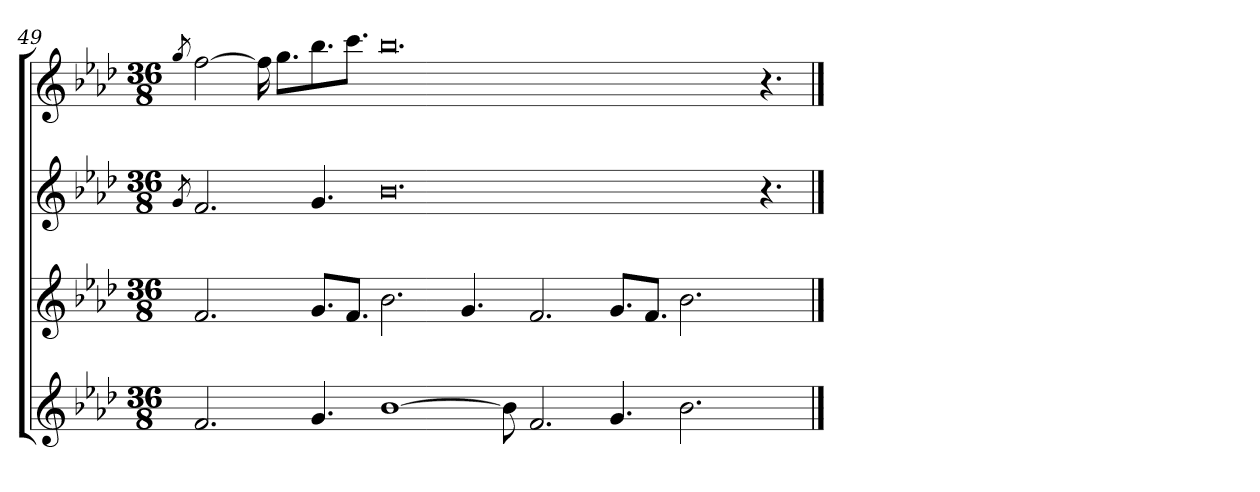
**kern	**kern	**kern	**kern
*part4	*part3	*part2	*part1
*staff4	*staff3	*staff2	*staff1
*clefG2	*clefG2	*clefG2	*clefG2
*k[b-e-a-d-]	*k[b-e-a-d-]	*k[b-e-a-d-]	*k[b-e-a-d-]
*M36/8	*M36/8	*M36/8	*M36/8
=49	=49	=49	=49
.	.	8qg	8qgg
2.f	2.f	2.f	[2ff
.	.	.	16ff]
.	.	.	8.gg\L
4.g	8.g/L	4.g	8.bb-\
.	8.f/J	.	8.ccc\J
[1b-	2.b-	0.b-	0.bb-
.	4.g	.	.
8b-]	.	.	.
2.f	2.f	.	.
4.g	8.g/L	.	.
.	8.f/J	.	.
2.b-	2.b-	.	.
4.ryy	4.ryy	4.r	4.r
==	==	==	==
*-	*-	*-	*-
